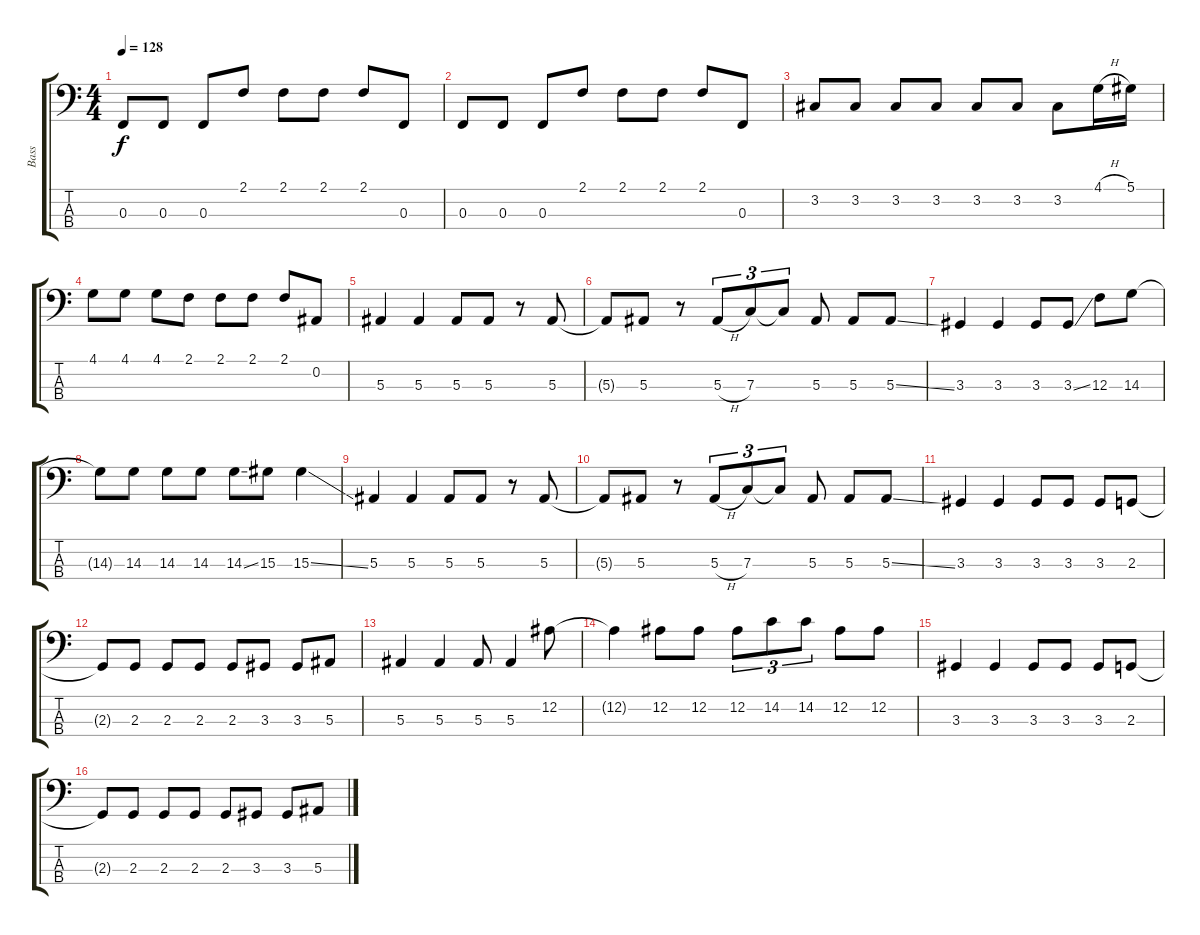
\track ("Bass" "Bass") {instrument fretlessbass}
\staff {score tabs}
\tuning (Eb2 Bb1 F1 C1) {hide}
\ts (4 4)
\tempo 128
\clef f4
\ks c
0.3.8{dy f} 0.3.8 0.3.8 2.1.8 2.1.8 2.1.8 2.1.8 0.3.8 |
0.3.8 0.3.8 0.3.8 2.1.8 2.1.8 2.1.8 2.1.8 0.3.8 |
3.2.8 3.2.8 3.2.8 3.2.8 3.2.8 3.2.8 3.2.8 4.1{h}.16 5.1.16 |
4.1.8 4.1.8 4.1.8 2.1.8 2.1.8 2.1.8 2.1.8 0.2.8 |
5.3.4 5.3.4 5.3.8 5.3.8 r.8 5.3.8 |
5.3{t}.8 5.3.8 r.8 5.3{h}.8{tu (3 2)} 7.3.8{tu (3 2)} 7.3{t}.8{tu (3 2)} 5.3.8 5.3.8 5.3{ss}.8 |
3.3.4 3.3.4 3.3.8 3.3{ss}.8 12.3.8 14.3.8 |
14.3{t}.8 14.3.8 14.3.8 14.3.8 14.3{ss}.8 15.3.8 15.3{ss}.4 |
5.3.4 5.3.4 5.3.8 5.3.8 r.8 5.3.8 |
5.3{t}.8 5.3.8 r.8 5.3{h}.8{tu (3 2)} 7.3.8{tu (3 2)} 7.3{t}.8{tu (3 2)} 5.3.8 5.3.8 5.3{ss}.8 |
3.3.4 3.3.4 3.3.8 3.3.8 3.3.8 2.3.8 |
2.3{t}.8 2.3.8 2.3.8 2.3.8 2.3.8 3.3.8 3.3.8 5.3.8 |
5.3.4 5.3.4 5.3.8 5.3.4 12.2.8 |
12.2{t}.4 12.2.8 12.2.8 12.2.8{tu (3 2)} 14.2.8{tu (3 2)} 14.2.8{tu (3 2)} 12.2.8 12.2.8 |
3.3.4 3.3.4 3.3.8 3.3.8 3.3.8 2.3.8 |
2.3{t}.8 2.3.8 2.3.8 2.3.8 2.3.8 3.3.8 3.3.8 5.3.8
